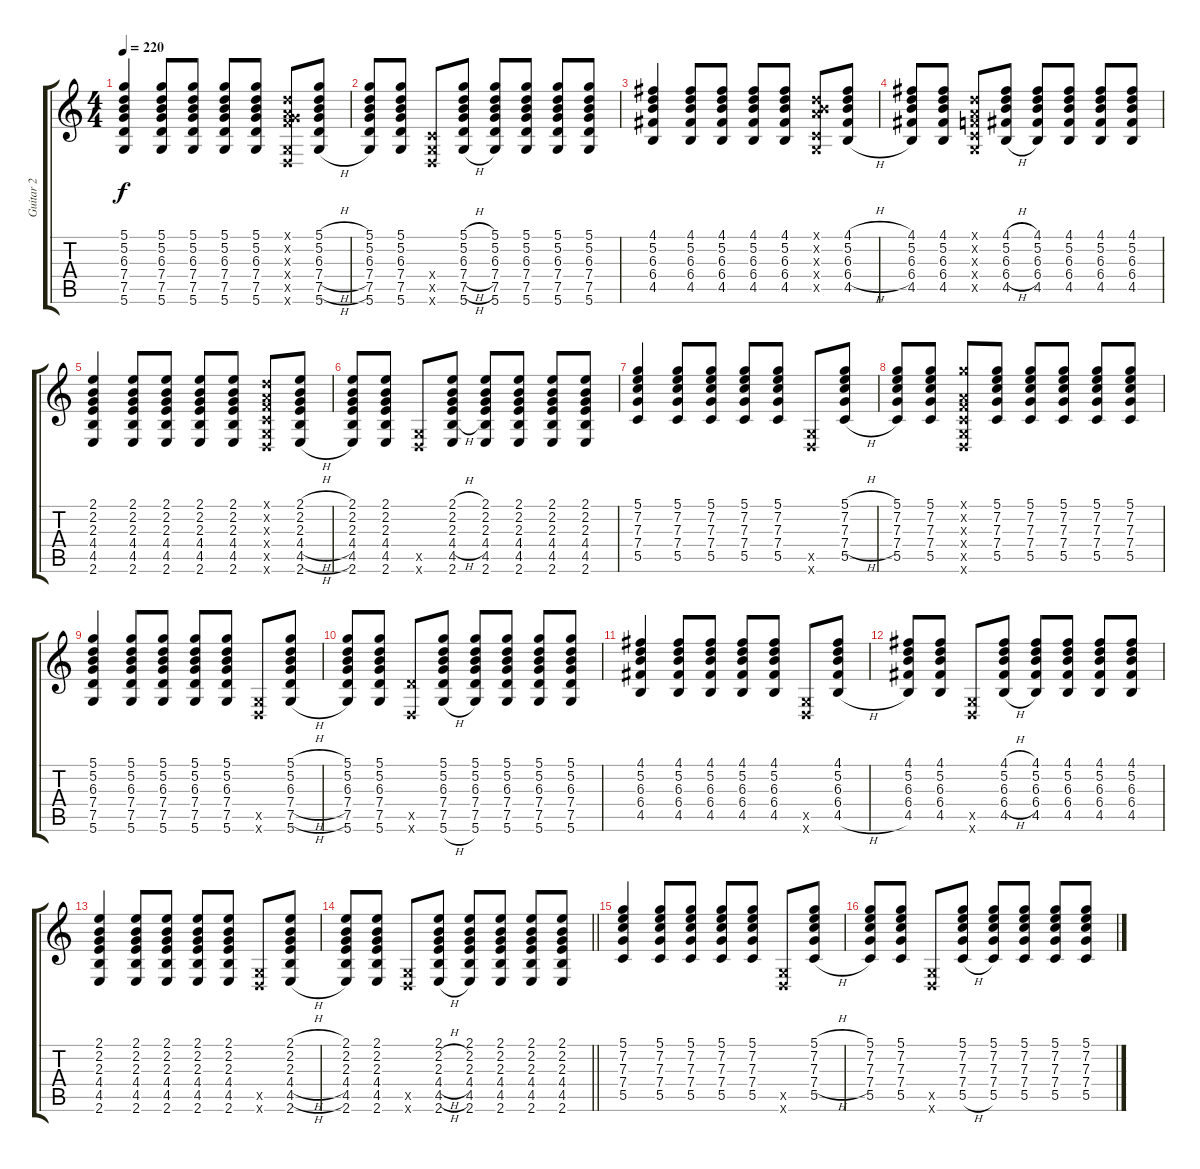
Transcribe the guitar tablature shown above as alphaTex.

\track ("Guitar 2" "Guitar 2") {instrument distortionguitar}
\staff {score tabs}
\tuning (D4 A3 F3 C3 G2 D2) {hide}
\ts (4 4)
\tempo 220
\clef g2
\ks c
(5.1 5.2 6.3 7.4 7.5 5.6).4{dy f} (5.1 5.2 6.3 7.4 7.5 5.6).8 (5.1 5.2 6.3 7.4 7.5 5.6).8 (5.1 5.2 6.3 7.4 7.5 5.6).8 (5.1 5.2 6.3 7.4 7.5 5.6).8 (0.1{x} 0.2{x} 0.3{x} 7.4{x} 0.5{x} 0.6{x}).8 (5.1{h} 5.2{h} 6.3{h} 7.4{h} 7.5{h} 5.6{h}).8 |
(5.1 5.2 6.3 7.4 7.5 5.6).8 (5.1 5.2 6.3 7.4 7.5 5.6).8 (0.4{x} 0.5{x} 0.6{x}).8 (5.1{h} 5.2 6.3 7.4{h} 7.5{h} 5.6{h}).8 (5.1 5.2 6.3 7.4 7.5 5.6).8 (5.1 5.2 6.3 7.4 7.5 5.6).8 (5.1 5.2 6.3 7.4 7.5 5.6).8 (5.1 5.2 6.3 7.4 7.5 5.6).8 |
(4.1 5.2 6.3 6.4 4.5).4 (4.1 5.2 6.3 6.4 4.5).8 (4.1 5.2 6.3 6.4 4.5).8 (4.1 5.2 6.3 6.4 4.5).8 (4.1 5.2 6.3 6.4 4.5).8 (0.1{x} 0.2{x} 6.3{x} 0.4{x} 0.5{x}).8 (4.1{h} 5.2{h} 6.3{h} 6.4{h} 4.5{h}).8 |
(4.1 5.2 6.3 6.4 4.5).8 (4.1 5.2 6.3 6.4 4.5).8 (0.1{x} 0.2{x} 0.3{x} 0.4{x} 0.5{x}).8 (4.1{h} 5.2{h} 6.3{h} 6.4{h} 4.5{h}).8 (4.1 5.2 6.3 6.4 4.5).8 (4.1 5.2 6.3 6.4 4.5).8 (4.1 5.2 6.3 6.4 4.5).8 (4.1 5.2 6.3 6.4 4.5).8 |
(2.1 2.2 2.3 4.4 4.5 2.6).4 (2.1 2.2 2.3 4.4 4.5 2.6).8 (2.1 2.2 2.3 4.4 4.5 2.6).8 (2.1 2.2 2.3 4.4 4.5 2.6).8 (2.1 2.2 2.3 4.4 4.5 2.6).8 (0.1{x} 0.2{x} 0.3{x} 0.4{x} 0.5{x} 0.6{x}).8 (2.1{h} 2.2{h} 2.3{h} 4.4{h} 4.5{h} 2.6{h}).8 |
(2.1 2.2 2.3 4.4 4.5 2.6).8 (2.1 2.2 2.3 4.4 4.5 2.6).8 (0.5{x} 0.6{x}).8 (2.1{h} 2.2{h} 2.3{h} 4.4{h} 4.5{h} 2.6).8 (2.1 2.2 2.3 4.4 4.5 2.6).8 (2.1 2.2 2.3 4.4 4.5 2.6).8 (2.1 2.2 2.3 4.4 4.5 2.6).8 (2.1 2.2 2.3 4.4 4.5 2.6).8 |
(5.1 7.2 7.3 7.4 5.5).4 (5.1 7.2 7.3 7.4 5.5).8 (5.1 7.2 7.3 7.4 5.5).8 (5.1 7.2 7.3 7.4 5.5).8 (5.1 7.2 7.3 7.4 5.5).8 (0.5{x} 0.6{x}).8 (5.1{h} 7.2{h} 7.3{h} 7.4{h} 5.5{h}).8 |
(5.1 7.2 7.3 7.4 5.5).8 (5.1 7.2 7.3 7.4 5.5).8 (5.1{x} 0.2{x} 0.3{x} 0.4{x} 0.5{x} 0.6{x}).8 (5.1 7.2 7.3 7.4 5.5).8 (5.1 7.2 7.3 7.4 5.5).8 (5.1 7.2 7.3 7.4 5.5).8 (5.1 7.2 7.3 7.4 5.5).8 (5.1 7.2 7.3 7.4 5.5).8 |
(5.1 5.2 6.3 7.4 7.5 5.6).4 (5.1 5.2 6.3 7.4 7.5 5.6).8 (5.1 5.2 6.3 7.4 7.5 5.6).8 (5.1 5.2 6.3 7.4 7.5 5.6).8 (5.1 5.2 6.3 7.4 7.5 5.6).8 (0.5{x} 0.6{x}).8 (5.1{h} 5.2{h} 6.3{h} 7.4{h} 7.5{h} 5.6{h}).8 |
(5.1 5.2 6.3 7.4 7.5 5.6).8 (5.1 5.2 6.3 7.4 7.5 5.6).8 (7.5{x} 0.6{x}).8 (5.1 5.2 6.3 7.4 7.5 5.6{h}).8 (5.1 5.2 6.3 7.4 7.5 5.6).8 (5.1 5.2 6.3 7.4 7.5 5.6).8 (5.1 5.2 6.3 7.4 7.5 5.6).8 (5.1 5.2 6.3 7.4 7.5 5.6).8 |
(4.1 5.2 6.3 6.4 4.5).4 (4.1 5.2 6.3 6.4 4.5).8 (4.1 5.2 6.3 6.4 4.5).8 (4.1 5.2 6.3 6.4 4.5).8 (4.1 5.2 6.3 6.4 4.5).8 (0.5{x} 0.6{x}).8 (4.1 5.2 6.3 6.4 4.5{h}).8 |
(4.1 5.2 6.3 6.4 4.5).8 (4.1 5.2 6.3 6.4 4.5).8 (0.5{x} 0.6{x}).8 (4.1{h} 5.2{h} 6.3{h} 6.4{h} 4.5{h}).8 (4.1 5.2 6.3 6.4 4.5).8 (4.1 5.2 6.3 6.4 4.5).8 (4.1 5.2 6.3 6.4 4.5).8 (4.1 5.2 6.3 6.4 4.5).8 |
(2.1 2.2 2.3 4.4 4.5 2.6).4 (2.1 2.2 2.3 4.4 4.5 2.6).8 (2.1 2.2 2.3 4.4 4.5 2.6).8 (2.1 2.2 2.3 4.4 4.5 2.6).8 (2.1 2.2 2.3 4.4 4.5 2.6).8 (0.5{x} 0.6{x}).8 (2.1{h} 2.2{h} 2.3{h} 4.4{h} 4.5{h} 2.6{h}).8 |
\barLineRight lightlight
(2.1 2.2 2.3 4.4 4.5 2.6).8 (2.1 2.2 2.3 4.4 4.5 2.6).8 (0.5{x} 0.6{x}).8 (2.1 2.2{h} 2.3{h} 4.4{h} 4.5{h} 2.6{h}).8 (2.1 2.2 2.3 4.4 4.5 2.6).8 (2.1 2.2 2.3 4.4 4.5 2.6).8 (2.1 2.2 2.3 4.4 4.5 2.6).8 (2.1 2.2 2.3 4.4 4.5 2.6).8 |
(5.1 7.2 7.3 7.4 5.5).4 (5.1 7.2 7.3 7.4 5.5).8 (5.1 7.2 7.3 7.4 5.5).8 (5.1 7.2 7.3 7.4 5.5).8 (5.1 7.2 7.3 7.4 5.5).8 (0.5{x} 0.6{x}).8 (5.1{h} 7.2{h} 7.3{h} 7.4{h} 5.5{h}).8 |
(5.1 7.2 7.3 7.4 5.5).8 (5.1 7.2 7.3 7.4 5.5).8 (0.5{x} 0.6{x}).8 (5.1 7.2 7.3 7.4 5.5{h}).8 (5.1 7.2 7.3 7.4 5.5).8 (5.1 7.2 7.3 7.4 5.5).8 (5.1 7.2 7.3 7.4 5.5).8 (5.1 7.2 7.3 7.4 5.5).8
